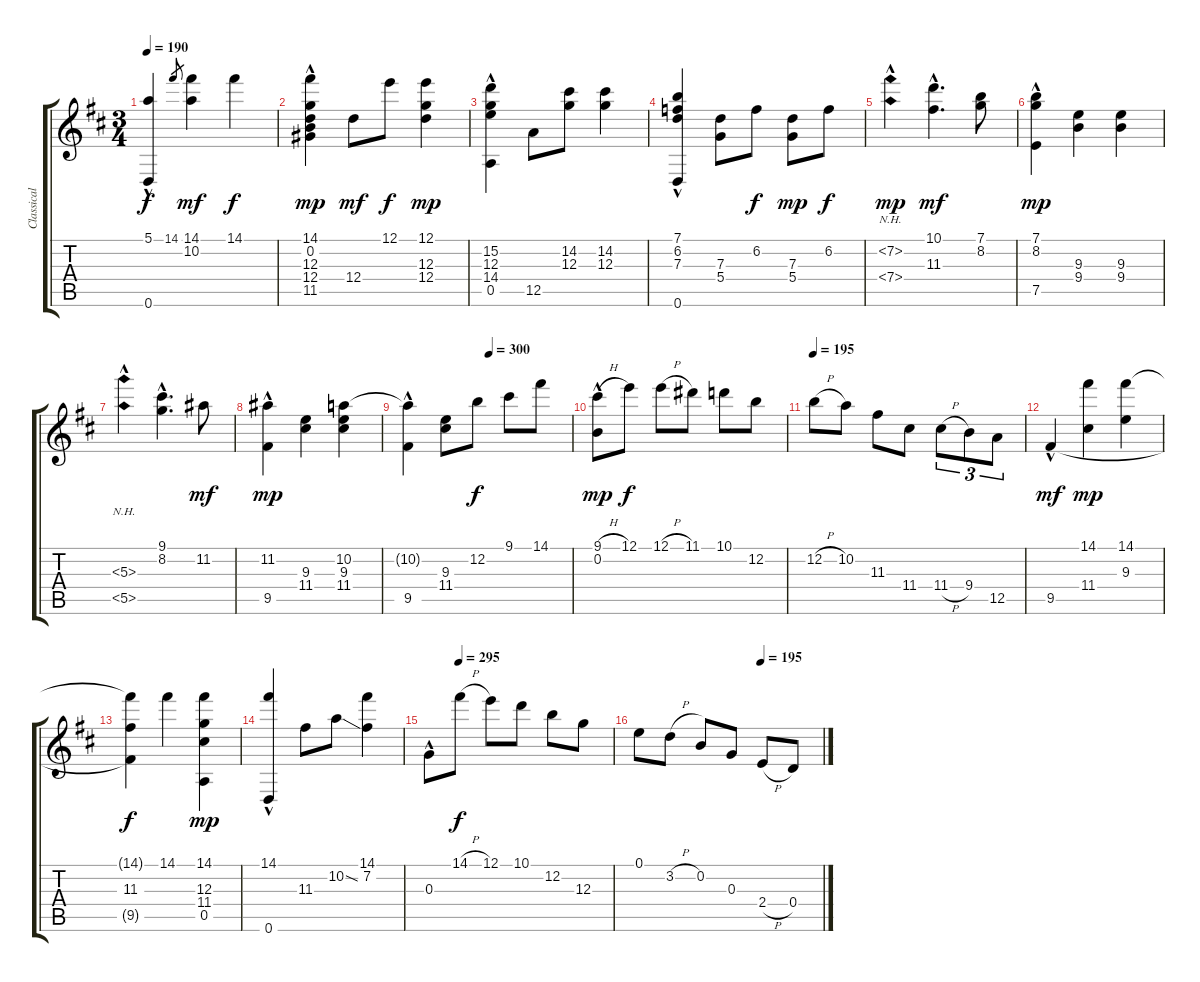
\track ("Classical guitar" "Classical ") {instrument acousticguitarnylon}
\staff {score tabs}
\tuning (E4 B3 G3 D3 A2 D2) {hide}
\ts (3 4)
\tempo 190
\clef g2
\ks bminor
(5.1 0.6{hac t}).4{dy f} 14.1.8{gr} (14.1 10.2).4{dy mf} 14.1.4{dy f} |
(14.1{hac} 0.2 12.3 12.4 11.5).4{dy mp} 12.4.8{dy mf} 12.1.8{dy f} (12.1 12.3 12.4).4{dy mp} |
(15.2{hac} 12.3{hac} 14.4{hac} 0.5).4 12.5.8 (14.2 12.3).8 (14.2 12.3).4 |
(7.1{hac} 6.2 7.3 0.6{hac}).4 (7.3 5.4).8 6.2.8{dy f} (7.3 5.4).8{dy mp} 6.2.8{dy f} |
(7.2{nh hac} 7.4{nh hac}).4{dy mp} (10.1{hac} 11.3{hac}).4{d dy mf} (7.1 8.2).8 |
(7.1{hac} 8.2{hac} 7.5{hac}).4{dy mp} (9.3 9.4).4 (9.3 9.4).4 |
(5.3{nh hac} 5.5{nh hac}).4 (9.1{hac} 8.2{hac}).4{d} 11.2.8{dy mf} |
(11.2{hac} 9.5{hac}).4{dy mp} (9.3 11.4).4 (10.2 9.3 11.4).4 |
\tempo (300 0.5)
(10.2{hac t} 9.5{hac}).4 (9.3 11.4).8 12.2.8{dy f} 9.1.8 14.1.8 |
(9.1{h} 0.2{hac}).8{dy mp} 12.1.8{dy f} 12.1{h}.8 11.1.8 10.1.8 12.2.8 |
\tempo 195
12.2{h}.8 10.2.8 11.3.8 11.4.8 11.4{h}.8{tu (3 2)} 9.4.8{tu (3 2)} 12.5.8{tu (3 2)} |
9.5{hac}.4{dy mf} (14.1 11.4).4{dy mp} (14.1 9.3).4 |
(14.1{t} 11.3 9.5{t}).4{dy f} 14.1.4 (14.1 12.3 11.4 0.5).4{dy mp} |
(14.1{hac} 0.6{hac}).4 11.3.8 10.2{ss}.8 (14.1 7.2).4 |
\tempo (295 0.16666666666666666)
0.3{hac}.8 14.1{h}.8{dy f} 12.1.8 10.1.8 12.2.8 12.3.8 |
\tempo (195 0.6666666666666666)
0.1.8 3.2{h}.8 0.2.8 0.3.8 2.4{h}.8 0.4.8
